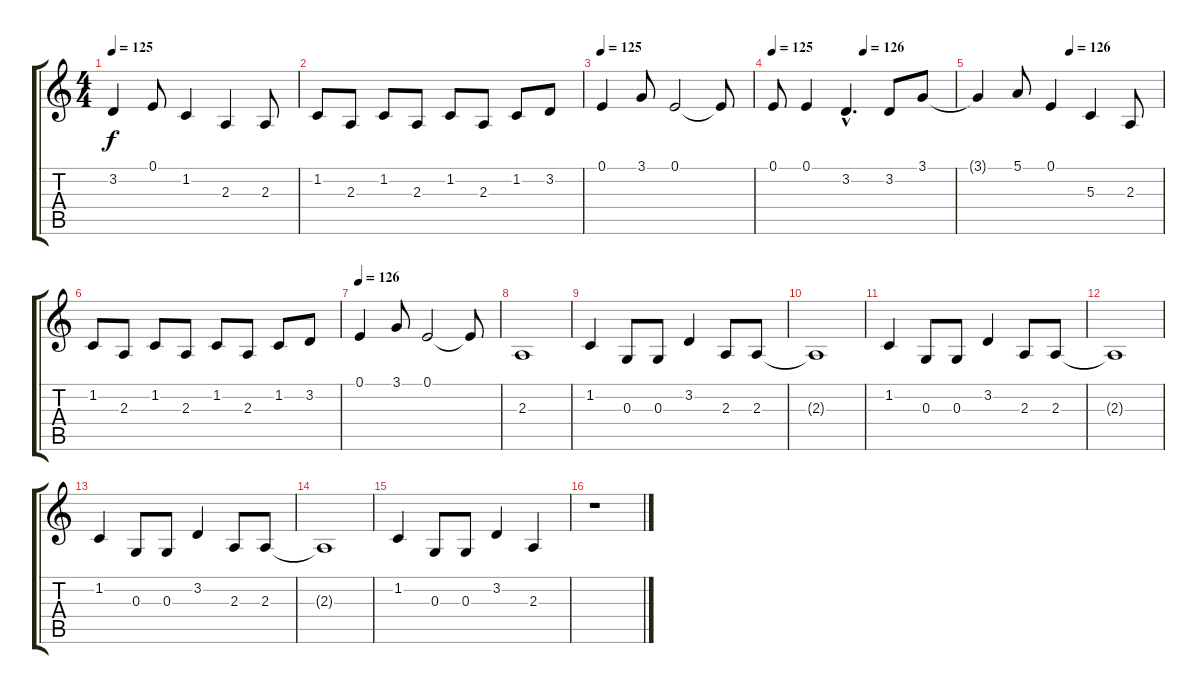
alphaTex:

\track "" {instrument viola}
\staff {score tabs}
\tuning (E4 B3 G3 D3 A2 E2) {hide}
\ts (4 4)
\tempo 125
\clef g2
\ks c
3.2{t}.4{dy f} 0.1.8 1.2.4 2.3.4 2.3.8 |
1.2.8 2.3.8 1.2.8 2.3.8 1.2.8 2.3.8 1.2.8 3.2.8 |
\tempo 125
0.1.4 3.1.8 0.1.2 0.1{t}.8 |
\tempo 125
\tempo (126 0.5)
0.1.8 0.1.4 3.2{hac}.4{d} 3.2.8 3.1.8 |
\tempo (126 0.5)
3.1{t}.4 5.1.8 0.1.4 5.3.4 2.3.8 |
1.2.8 2.3.8 1.2.8 2.3.8 1.2.8 2.3.8 1.2.8 3.2.8 |
\tempo 126
0.1.4 3.1.8 0.1.2 0.1{t}.8 |
2.3.1 |
1.2.4 0.3.8 0.3.8 3.2.4 2.3.8 2.3.8 |
2.3{t}.1 |
1.2.4 0.3.8 0.3.8 3.2.4 2.3.8 2.3.8 |
2.3{t}.1 |
1.2.4 0.3.8 0.3.8 3.2.4 2.3.8 2.3.8 |
2.3{t}.1 |
1.2.4 0.3.8 0.3.8 3.2.4 2.3.4 |
r.1
